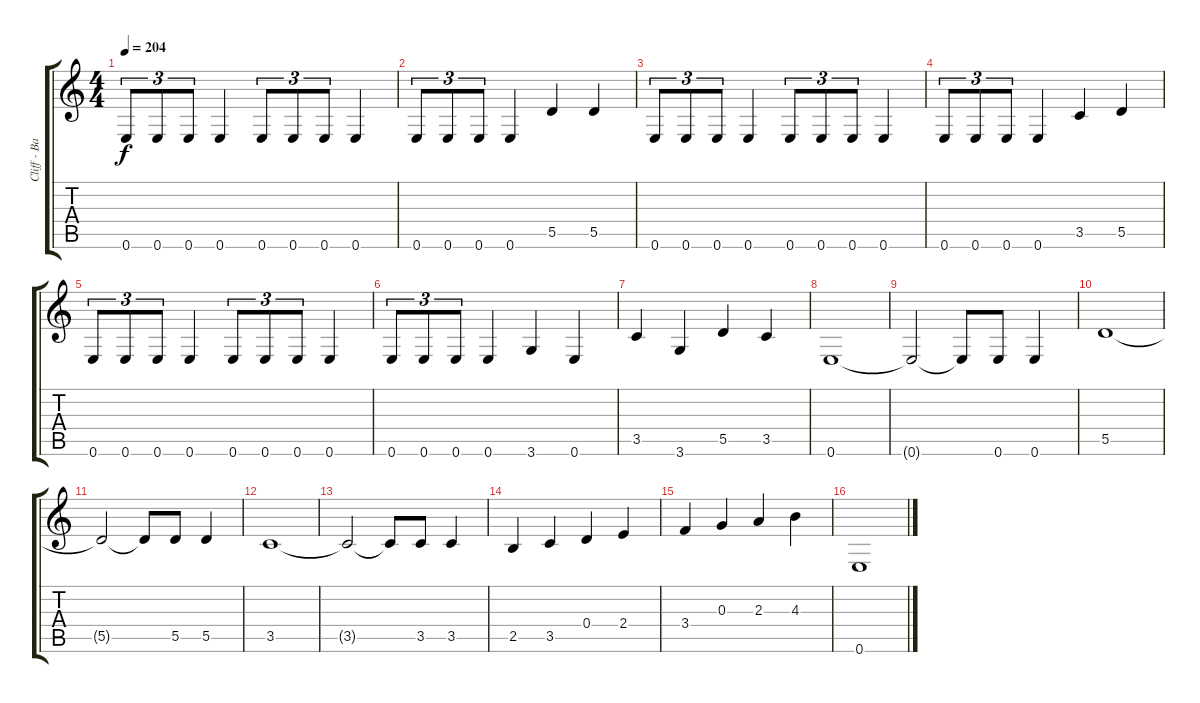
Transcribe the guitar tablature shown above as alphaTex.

\track ("Cliff - Bass" "Cliff - Ba") {instrument electricbasspick}
\staff {score tabs}
\tuning (E4 B3 G3 D3 A2 E2) {hide}
\ts (4 4)
\tempo 204
\clef g2
\ks c
0.6.8{tu (3 2) dy f} 0.6.8{tu (3 2)} 0.6.8{tu (3 2)} 0.6.4 0.6.8{tu (3 2)} 0.6.8{tu (3 2)} 0.6.8{tu (3 2)} 0.6.4 |
0.6.8{tu (3 2)} 0.6.8{tu (3 2)} 0.6.8{tu (3 2)} 0.6.4 5.5.4 5.5.4 |
0.6.8{tu (3 2)} 0.6.8{tu (3 2)} 0.6.8{tu (3 2)} 0.6.4 0.6.8{tu (3 2)} 0.6.8{tu (3 2)} 0.6.8{tu (3 2)} 0.6.4 |
0.6.8{tu (3 2)} 0.6.8{tu (3 2)} 0.6.8{tu (3 2)} 0.6.4 3.5.4 5.5.4 |
0.6.8{tu (3 2)} 0.6.8{tu (3 2)} 0.6.8{tu (3 2)} 0.6.4 0.6.8{tu (3 2)} 0.6.8{tu (3 2)} 0.6.8{tu (3 2)} 0.6.4 |
0.6.8{tu (3 2)} 0.6.8{tu (3 2)} 0.6.8{tu (3 2)} 0.6.4 3.6.4 0.6.4 |
3.5.4 3.6.4 5.5.4 3.5.4 |
0.6.1 |
0.6{t}.2 0.6{t}.8 0.6.8 0.6.4 |
5.5.1 |
5.5{t}.2 5.5{t}.8 5.5.8 5.5.4 |
3.5.1 |
3.5{t}.2 3.5{t}.8 3.5.8 3.5.4 |
2.5.4 3.5.4 0.4.4 2.4.4 |
3.4.4 0.3.4 2.3.4 4.3.4 |
0.6.1
